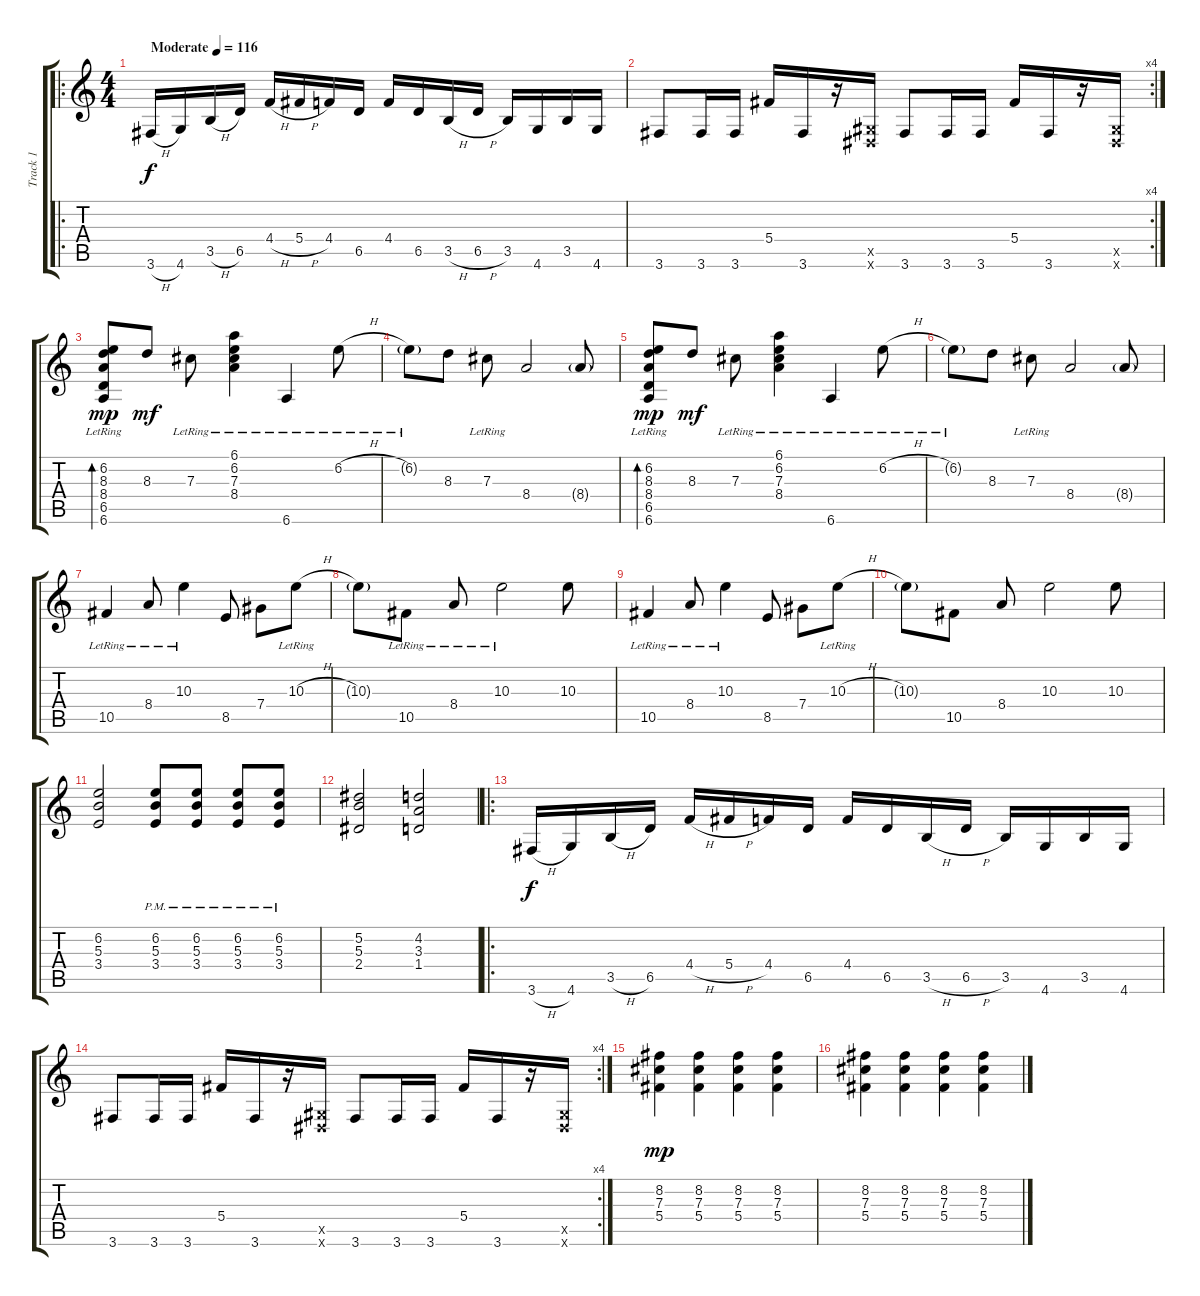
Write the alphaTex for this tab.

\track ("Track 1" "Track 1") {instrument distortionguitar}
\staff {score tabs}
\tuning (Eb4 Bb3 Gb3 Db3 Ab2 Eb2) {hide}
\ro
\ts (4 4)
\tempo (116 "Moderate")
\clef g2
\ks c
3.6{h}.16{dy f instrument distortionguitar} 4.6.16 3.5{h}.16 6.5.16 4.4{h}.16 5.4{h}.16 4.4.16 6.5.16 4.4.16 6.5.16 3.5{h}.16 6.5{h}.16 3.5.16 4.6.16 3.5.16 4.6.16 |
\rc 4
3.6.8 3.6.16 3.6.16 5.4.16 3.6.16 r.16 (0.5{x} 0.6{x}).16 3.6.8 3.6.16 3.6.16 5.4.16 3.6.16 r.16 (0.5{x} 0.6{x}).16 |
(6.2{lr} 8.3{lr} 8.4{lr} 6.5{lr} 6.6{lr}).8{bd 30 dy mp} 8.3.8{dy mf} 7.3{lr}.8 (6.1 6.2 7.3 8.4{lr}).4 6.6{lr}.4 6.2{h lr}.8 |
6.2{g lr}.8 8.3.8 7.3{lr}.8 8.4.2 8.4{g}.8 |
(6.2{lr} 8.3{lr} 8.4{lr} 6.5{lr} 6.6{lr}).8{bd 30 dy mp} 8.3.8{dy mf} 7.3{lr}.8 (6.1 6.2 7.3 8.4{lr}).4 6.6{lr}.4 6.2{h lr}.8 |
6.2{g lr}.8 8.3.8 7.3{lr}.8 8.4.2 8.4{g}.8 |
10.5{lr}.4 8.4{lr}.8 10.3{lr}.4 8.5.8 7.4.8 10.3{h lr}.8 |
10.3{g}.8 10.5{lr}.8 8.4{lr}.8 10.3{lr}.2 10.3.8 |
10.5{lr}.4 8.4{lr}.8 10.3{lr}.4 8.5.8 7.4.8 10.3{h lr}.8 |
10.3{g}.8 10.5.8 8.4.8 10.3.2 10.3.8 |
(6.2 5.3 3.4).2 (6.2{pm} 5.3{pm} 3.4{pm}).8 (6.2{pm} 5.3{pm} 3.4{pm}).8 (6.2{pm} 5.3{pm} 3.4{pm}).8 (6.2{pm} 5.3{pm} 3.4{pm}).8 |
(5.2 5.3 2.4).2 (4.2 3.3 1.4).2 |
\ro
3.6{h}.16{dy f} 4.6.16 3.5{h}.16 6.5.16 4.4{h}.16 5.4{h}.16 4.4.16 6.5.16 4.4.16 6.5.16 3.5{h}.16 6.5{h}.16 3.5.16 4.6.16 3.5.16 4.6.16 |
\rc 4
3.6.8 3.6.16 3.6.16 5.4.16 3.6.16 r.16 (0.5{x} 0.6{x}).16 3.6.8 3.6.16 3.6.16 5.4.16 3.6.16 r.16 (0.5{x} 0.6{x}).16 |
(8.2 7.3 5.4).4{dy mp} (8.2 7.3 5.4).4 (8.2 7.3 5.4).4 (8.2 7.3 5.4).4 |
(8.2 7.3 5.4).4 (8.2 7.3 5.4).4 (8.2 7.3 5.4).4 (8.2 7.3 5.4).4
